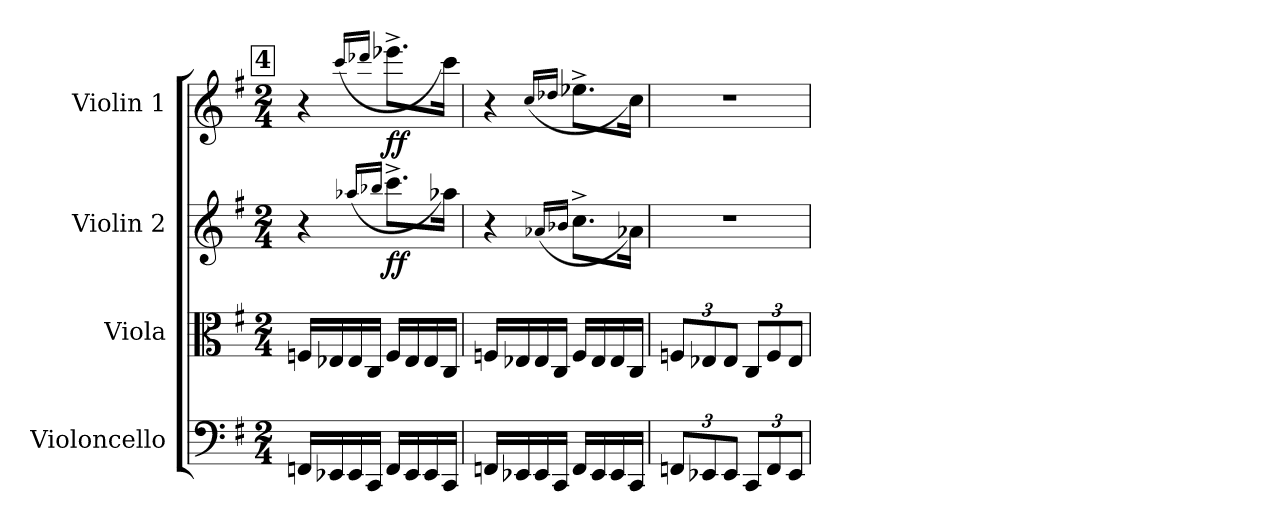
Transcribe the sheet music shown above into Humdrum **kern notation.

**kern	**kern	**kern	**dynam	**kern	**dynam
*part4	*part3	*part2	*part2	*part1	*part1
*staff4	*staff3	*staff2	*staff2	*staff1	*staff1
*I"Violoncello	*I"Viola	*I"Violin 2	*	*I"Violin 1	*
*I'Vc	*I'Vla	*I'Vln	*	*I'Vln	*
!!LO:PB:g=z
*clefF4	*clefC3	*clefG2	*	*clefG2	*
*k[f#]	*k[f#]	*k[f#]	*	*k[f#]	*
*M2/4	*M2/4	*M2/4	*	*M2/4	*
!!LO:REH:place=s1:a:B:cj:fs=14:t=4
=53	=53	=53	=53	=53	=53
16FFn/LL	16Fn/LL	4r	.	4r	.
16EE-X/	16E-X/	.	.	.	.
16EE-/	16E-/	.	.	.	.
16CC/JJ	16C/JJ	.	.	.	.
.	.	(>16qaa-X/LL	.	(>16qccc/LL	.
.	.	16qbb-X/JJ	.	16qddd-X/JJ	.
!	!	!	!LO:DY:b	!	!LO:DY:b
16FF/LL	16F/LL	8.ccc^\L	ff	8.eee-X^\L	ff
16EE-/	16E-/	.	.	.	.
16EE-/	16E-/	.	.	.	.
16CC/JJ	16C/JJ	16aa-\Jk)	.	16ccc\Jk)	.
=54	=54	=54	=54	=54	=54
16FFn/LL	16Fn/LL	4r	.	4r	.
16EE-X/	16E-X/	.	.	.	.
16EE-/	16E-/	.	.	.	.
16CC/JJ	16C/JJ	.	.	.	.
.	.	(>16qa-X/LL	.	(>16qcc/LL	.
.	.	16qb-X/JJ	.	16qdd-X/JJ	.
16FF/LL	16F/LL	8.cc^\L	.	8.ee-X^\L	.
16EE-/	16E-/	.	.	.	.
16EE-/	16E-/	.	.	.	.
16CC/JJ	16C/JJ	16a-\Jk)	.	16cc\Jk)	.
=55	=55	=55	=55	=55	=55
*Xbrackettup	*Xbrackettup	*	*	*	*
12FFn/L	12Fn/L	2r	.	2r	.
12EE-X/	12E-X/	.	.	.	.
12EE-/J	12E-/J	.	.	.	.
12CC/L	12C/L	.	.	.	.
12FF/	12F/	.	.	.	.
12EE-/J	12E-/J	.	.	.	.
=	=	=	=	=	=
*-	*-	*-	*-	*-	*-
